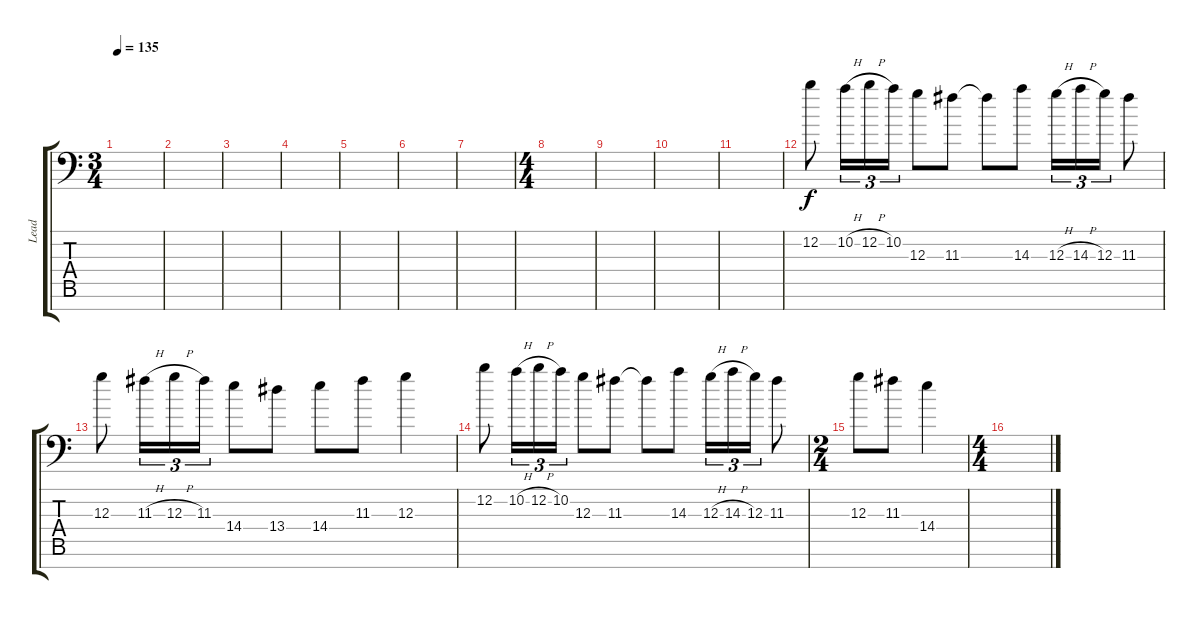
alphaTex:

\track ("Lead" "Lead") {instrument distortionguitar}
\staff {score tabs}
\tuning (E4 B3 G3 D3 A2 E2 C-1) {hide}
\ts (3 4)
\tempo 135
\clef f4
\ks c
|
|
|
|
|
|
|
\ts (4 4)
|
|
|
|
12.2.8{volume 13} 10.2{h}.16{tu (3 2)} 12.2{h}.16{tu (3 2)} 10.2.16{tu (3 2)} 12.3.8 11.3.8 11.3{t}.8 14.3.8 12.3{h}.16{tu (3 2)} 14.3{h}.16{tu (3 2)} 12.3.16{tu (3 2)} 11.3.8 |
12.3.8 11.3{h}.16{tu (3 2)} 12.3{h}.16{tu (3 2)} 11.3.16{tu (3 2)} 14.4.8 13.4.8 14.4.8 11.3.8 12.3.4 |
12.2.8 10.2{h}.16{tu (3 2)} 12.2{h}.16{tu (3 2)} 10.2.16{tu (3 2)} 12.3.8 11.3.8 11.3{t}.8 14.3.8 12.3{h}.16{tu (3 2)} 14.3{h}.16{tu (3 2)} 12.3.16{tu (3 2)} 11.3.8 |
\ts (2 4)
12.3.8 11.3.8 14.4.4 |
\ts (4 4)
